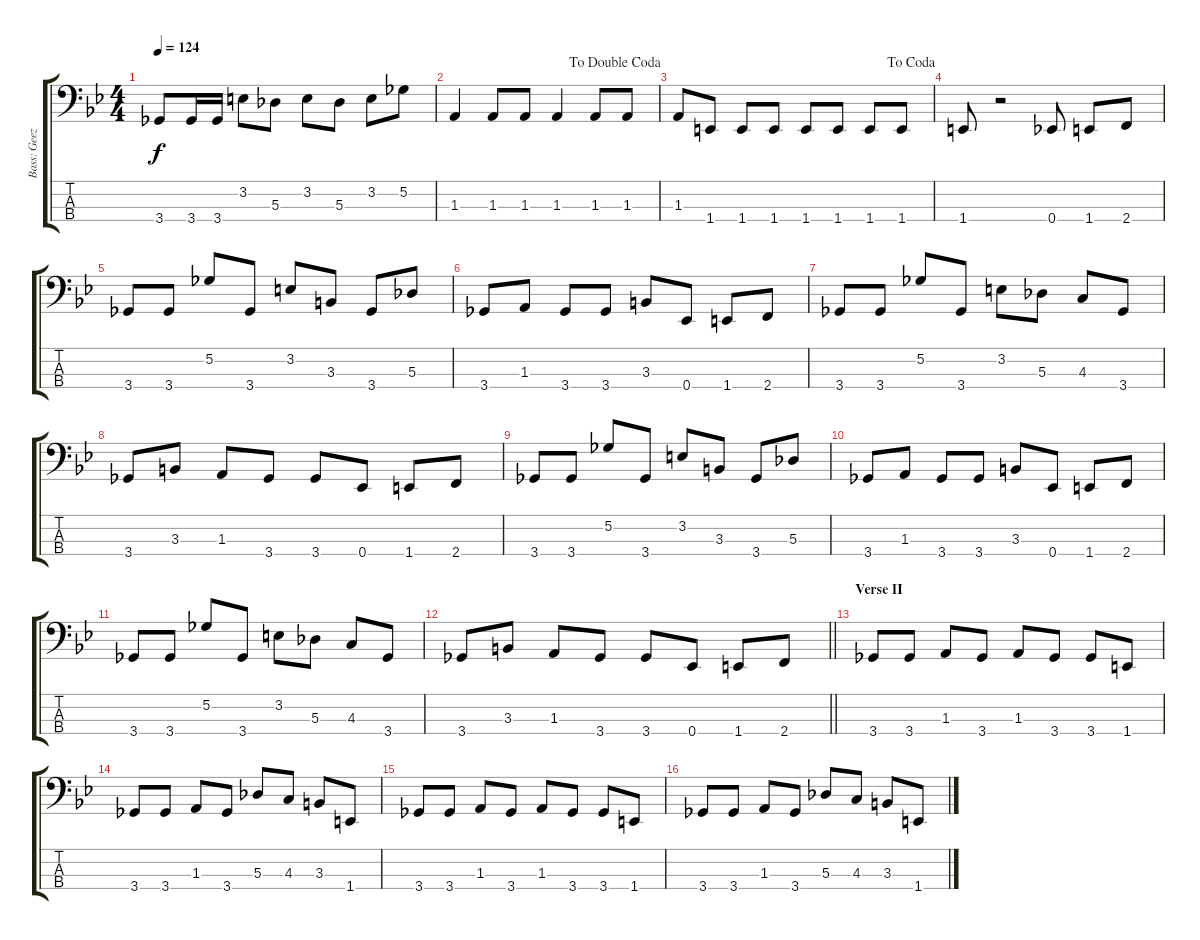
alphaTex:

\track ("Bass: Geezer" "Bass: Geez") {instrument electricbasspick}
\staff {score tabs}
\tuning (Gb2 Db2 Ab1 Eb1) {hide}
\ts (4 4)
\tempo 124
\clef f4
\ks bb
3.4.8{dy f} 3.4.16 3.4.16 3.2.8 5.3.8 3.2.8 5.3.8 3.2.8 5.2.8 |
\jump dadoublecoda
1.3.4 1.3.8 1.3.8 1.3.4 1.3.8 1.3.8 |
\jump dacoda
1.3.8 1.4.8 1.4.8 1.4.8 1.4.8 1.4.8 1.4.8 1.4.8 |
1.4.8 r.2 0.4.8 1.4.8 2.4.8 |
3.4.8 3.4.8 5.2.8 3.4.8 3.2.8 3.3.8 3.4.8 5.3.8 |
3.4.8 1.3.8 3.4.8 3.4.8 3.3.8 0.4.8 1.4.8 2.4.8 |
3.4.8 3.4.8 5.2.8 3.4.8 3.2.8 5.3.8 4.3.8 3.4.8 |
3.4.8 3.3.8 1.3.8 3.4.8 3.4.8 0.4.8 1.4.8 2.4.8 |
3.4.8 3.4.8 5.2.8 3.4.8 3.2.8 3.3.8 3.4.8 5.3.8 |
3.4.8 1.3.8 3.4.8 3.4.8 3.3.8 0.4.8 1.4.8 2.4.8 |
3.4.8 3.4.8 5.2.8 3.4.8 3.2.8 5.3.8 4.3.8 3.4.8 |
\barLineRight lightlight
3.4.8 3.3.8 1.3.8 3.4.8 3.4.8 0.4.8 1.4.8 2.4.8 |
\section ("" "Verse II")
3.4.8 3.4.8 1.3.8 3.4.8 1.3.8 3.4.8 3.4.8 1.4.8 |
3.4.8 3.4.8 1.3.8 3.4.8 5.3.8 4.3.8 3.3.8 1.4.8 |
3.4.8 3.4.8 1.3.8 3.4.8 1.3.8 3.4.8 3.4.8 1.4.8 |
3.4.8 3.4.8 1.3.8 3.4.8 5.3.8 4.3.8 3.3.8 1.4.8
